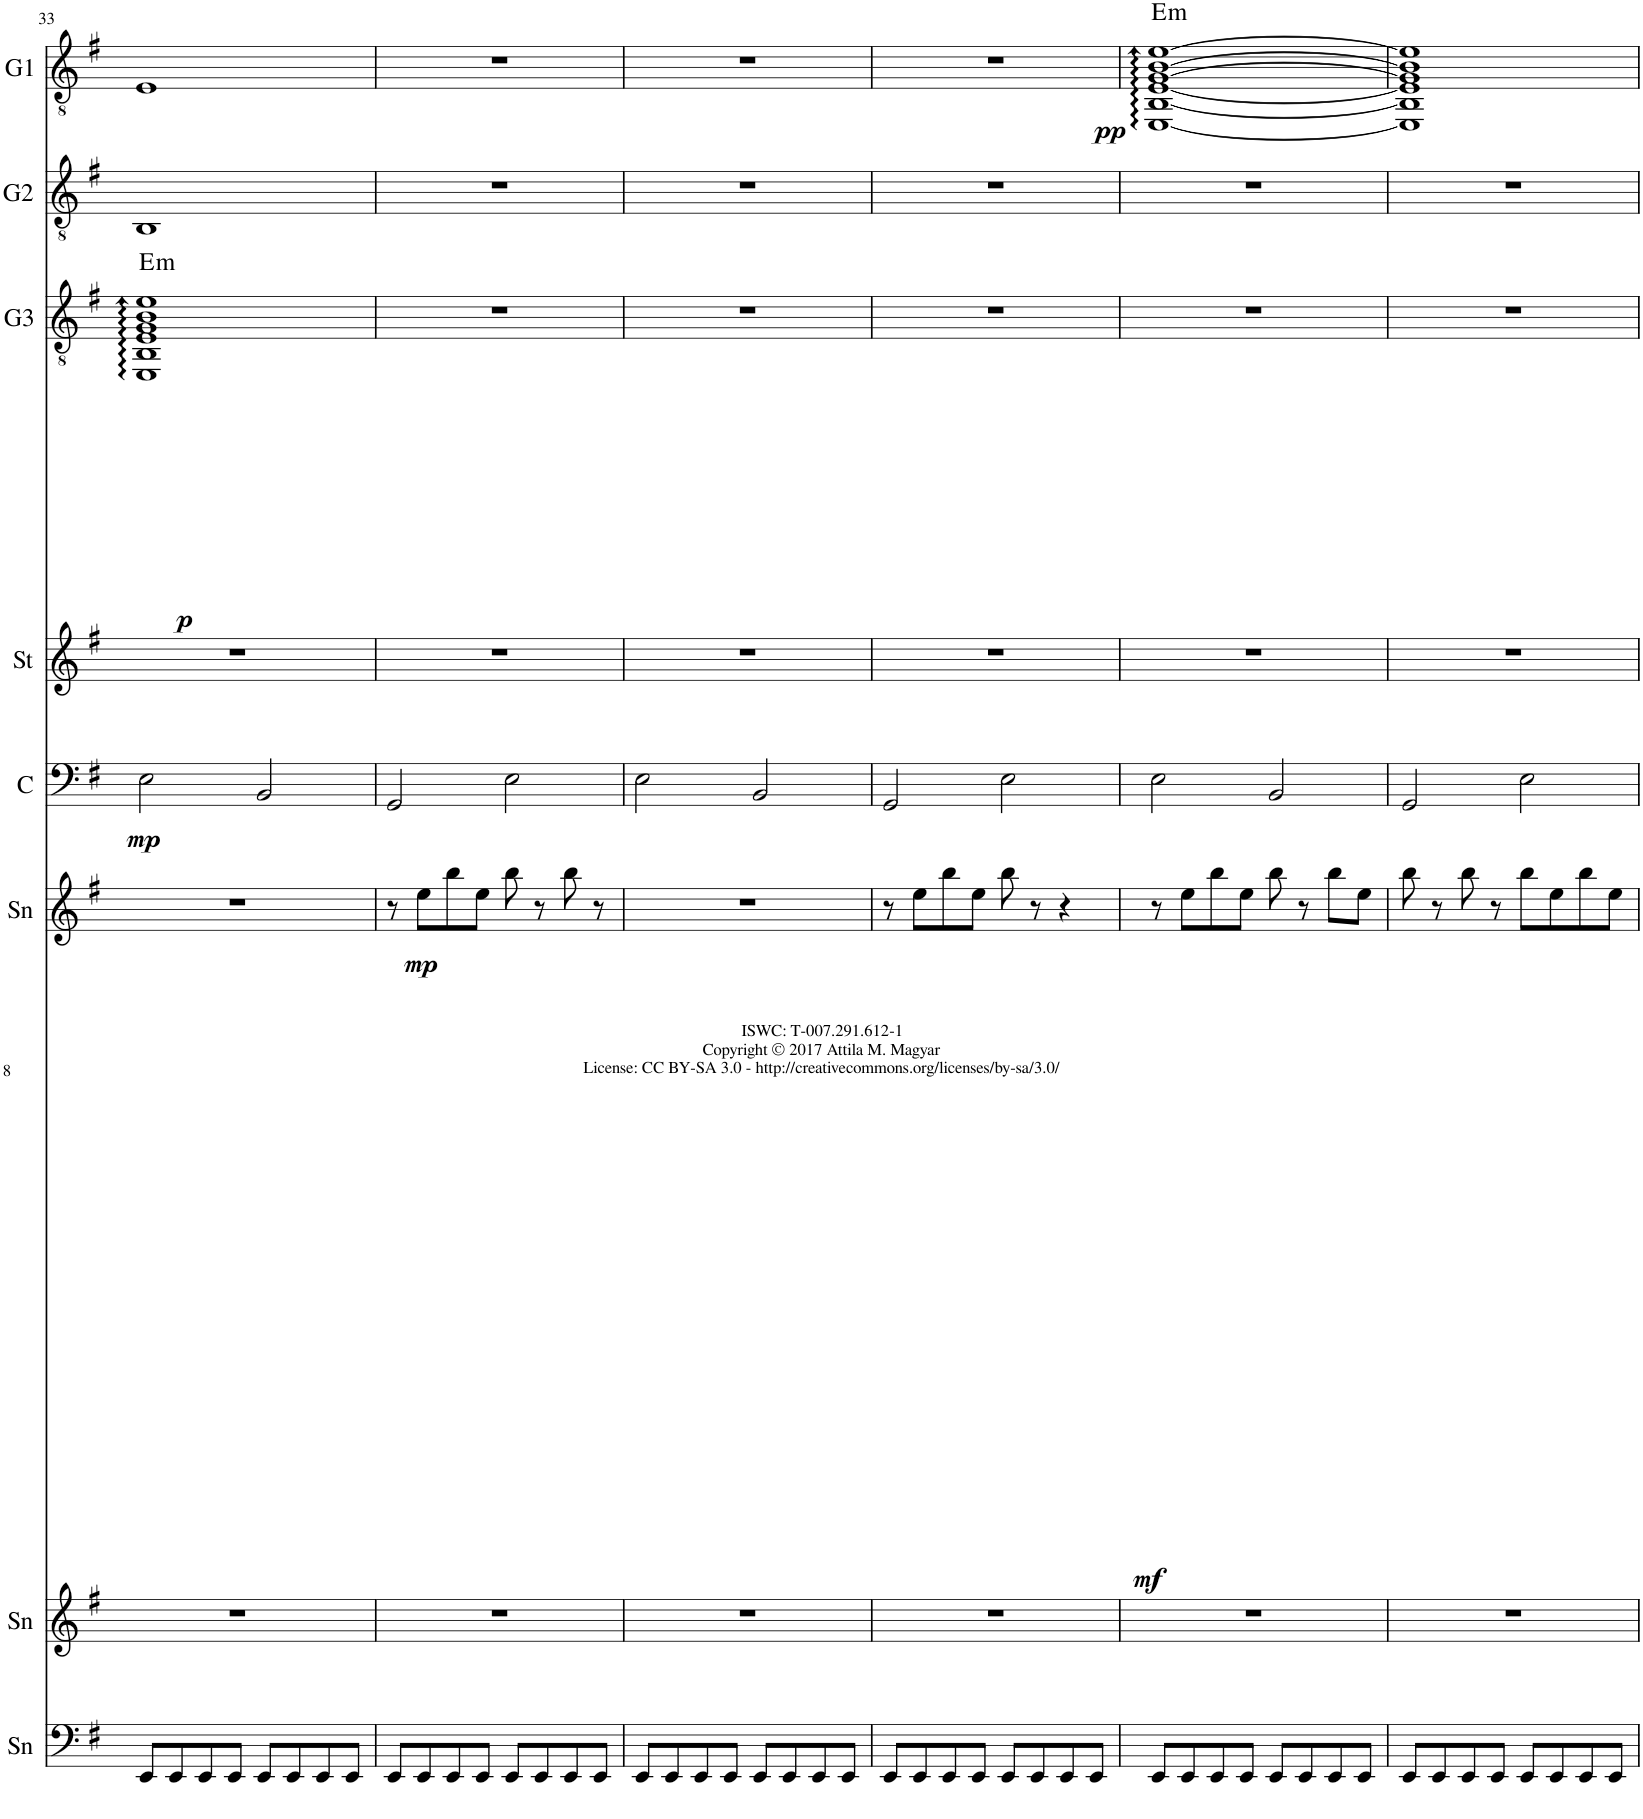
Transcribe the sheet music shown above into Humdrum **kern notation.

**kern	**dynam	**kern	**kern	**dynam	**kern	**dynam	**kern	**kern	**dynam	**harte	**kern	**kern	**dynam	**harte
*part8	*part8	*part7	*part6	*part6	*part5	*part5	*part4	*part3	*part3	*part3	*part2	*part1	*part1	*part1
*staff8	*staff8	*staff7	*staff6	*staff6	*staff5	*staff5	*staff4	*staff3	*staff3	*	*staff2	*staff1	*staff1	*
*I"Synthesizer	*	*I"Synthesizer	*I"Synthesizer	*	*I"Cello	*	*I"Strings	*I"Guitar 3	*	*	*I"Guitar 2	*I"Guitar 1	*	*
*I'Sn	*	*I'Sn	*I'Sn	*	*I'C	*	*I'St	*I'G3	*	*	*I'G2	*I'G1	*	*
!!LO:PB:g=z
*clefF4	*	*clefG2	*clefG2	*	*clefF4	*	*clefG2	*clefGv2	*	*	*clefGv2	*clefGv2	*	*
*k[f#]	*	*k[f#]	*k[f#]	*	*k[f#]	*	*k[f#]	*k[f#]	*	*	*k[f#]	*k[f#]	*	*
=33	=33	=33	=33	=33	=33	=33	=33	=33	=33	=33	=33	=33	=33	=33
!	!LO:DY:b	!	!	!	!	!LO:DY:b	!	!	!LO:DY:b	!LO:H:kt=m	!	!	!	!
8EE/L	mp	1r	1r	.	2E\	mp	1r	1EE 1BB 1E 1G 1B 1e	p	E:min	1BB	1E	.	.
8EE/	.	.	.	.	.	.	.	.	.	.	.	.	.	.
8EE/	.	.	.	.	.	.	.	.	.	.	.	.	.	.
8EE/J	.	.	.	.	.	.	.	.	.	.	.	.	.	.
8EE/L	.	.	.	.	2BB/	.	.	.	.	.	.	.	.	.
8EE/	.	.	.	.	.	.	.	.	.	.	.	.	.	.
8EE/	.	.	.	.	.	.	.	.	.	.	.	.	.	.
8EE/J	.	.	.	.	.	.	.	.	.	.	.	.	.	.
=34	=34	=34	=34	=34	=34	=34	=34	=34	=34	=34	=34	=34	=34	=34
8EE/L	.	1r	8r	.	2GG/	.	1r	1r	.	.	1r	1r	.	.
!	!	!	!	!LO:DY:b	!	!	!	!	!	!	!	!	!	!
8EE/	.	.	8ee\L	mp	.	.	.	.	.	.	.	.	.	.
8EE/	.	.	8bb\	.	.	.	.	.	.	.	.	.	.	.
8EE/J	.	.	8ee\J	.	.	.	.	.	.	.	.	.	.	.
8EE/L	.	.	8bb\	.	2E\	.	.	.	.	.	.	.	.	.
8EE/	.	.	8r	.	.	.	.	.	.	.	.	.	.	.
8EE/	.	.	8bb\	.	.	.	.	.	.	.	.	.	.	.
8EE/J	.	.	8r	.	.	.	.	.	.	.	.	.	.	.
=35	=35	=35	=35	=35	=35	=35	=35	=35	=35	=35	=35	=35	=35	=35
8EE/L	.	1r	1r	.	2E\	.	1r	1r	.	.	1r	1r	.	.
8EE/	.	.	.	.	.	.	.	.	.	.	.	.	.	.
8EE/	.	.	.	.	.	.	.	.	.	.	.	.	.	.
8EE/J	.	.	.	.	.	.	.	.	.	.	.	.	.	.
8EE/L	.	.	.	.	2BB/	.	.	.	.	.	.	.	.	.
8EE/	.	.	.	.	.	.	.	.	.	.	.	.	.	.
8EE/	.	.	.	.	.	.	.	.	.	.	.	.	.	.
8EE/J	.	.	.	.	.	.	.	.	.	.	.	.	.	.
=36	=36	=36	=36	=36	=36	=36	=36	=36	=36	=36	=36	=36	=36	=36
8EE/L	.	1r	8r	.	2GG/	.	1r	1r	.	.	1r	1r	.	.
8EE/	.	.	8ee\L	.	.	.	.	.	.	.	.	.	.	.
8EE/	.	.	8bb\	.	.	.	.	.	.	.	.	.	.	.
8EE/J	.	.	8ee\J	.	.	.	.	.	.	.	.	.	.	.
8EE/L	.	.	8bb\	.	2E\	.	.	.	.	.	.	.	.	.
8EE/	.	.	8r	.	.	.	.	.	.	.	.	.	.	.
8EE/	.	.	4r	.	.	.	.	.	.	.	.	.	.	.
8EE/J	.	.	.	.	.	.	.	.	.	.	.	.	.	.
=37	=37	=37	=37	=37	=37	=37	=37	=37	=37	=37	=37	=37	=37	=37
!	!	!	!	!LO:DY:b	!	!	!	!	!	!	!	!	!LO:DY:b	!LO:H:kt=m
8EE/L	.	1r	8r	mf	2E\	.	1r	1r	.	.	1r	[1EE [1BB [1E [1G [1B [1e	pp	E:min
8EE/	.	.	8ee\L	.	.	.	.	.	.	.	.	.	.	.
8EE/	.	.	8bb\	.	.	.	.	.	.	.	.	.	.	.
8EE/J	.	.	8ee\J	.	.	.	.	.	.	.	.	.	.	.
8EE/L	.	.	8bb\	.	2BB/	.	.	.	.	.	.	.	.	.
8EE/	.	.	8r	.	.	.	.	.	.	.	.	.	.	.
8EE/	.	.	8bb\L	.	.	.	.	.	.	.	.	.	.	.
8EE/J	.	.	8ee\J	.	.	.	.	.	.	.	.	.	.	.
=38	=38	=38	=38	=38	=38	=38	=38	=38	=38	=38	=38	=38	=38	=38
8EE/L	.	1r	8bb\	.	2GG/	.	1r	1r	.	.	1r	1EE] 1BB] 1E] 1G] 1B] 1e]	.	.
8EE/	.	.	8r	.	.	.	.	.	.	.	.	.	.	.
8EE/	.	.	8bb\	.	.	.	.	.	.	.	.	.	.	.
8EE/J	.	.	8r	.	.	.	.	.	.	.	.	.	.	.
8EE/L	.	.	8bb\L	.	2E\	.	.	.	.	.	.	.	.	.
8EE/	.	.	8ee\	.	.	.	.	.	.	.	.	.	.	.
8EE/	.	.	8bb\	.	.	.	.	.	.	.	.	.	.	.
8EE/J	.	.	8ee\J	.	.	.	.	.	.	.	.	.	.	.
=	=	=	=	=	=	=	=	=	=	=	=	=	=	=
*-	*-	*-	*-	*-	*-	*-	*-	*-	*-	*-	*-	*-	*-	*-
